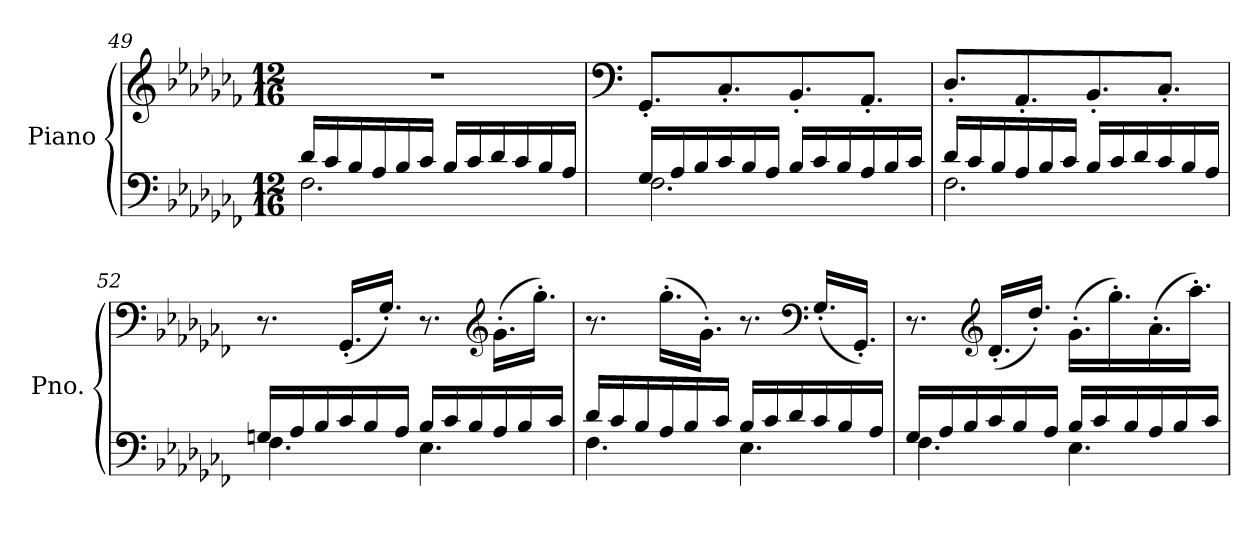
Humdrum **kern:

**kern	**kern
*part1	*part1
*staff2	*staff1
*I"Piano	*
*I'Pno.	*
*clefF4	*clefG2
*k[b-e-a-d-g-c-f-]	*k[b-e-a-d-g-c-f-]
*M12/16	*M12/16
=49	=49
*^	*
16d-/LL	2.F-\	2.r
16c-/	.	.
16B-/	.	.
16A-/	.	.
16B-/	.	.
16c-/JJ	.	.
16B-/LL	.	.
16c-/	.	.
16d-/	.	.
16c-/	.	.
16B-/	.	.
16A-/JJ	.	.
=50	=50	=50
*	*	*clefF4
16G-/LL	2.F-\	8.GG-'/L
16A-/	.	.
16B-/	.	.
16c-/	.	8.C-'/
16B-/	.	.
16A-/JJ	.	.
16B-/LL	.	8.BB-'/
16c-/	.	.
16B-/	.	.
16A-/	.	8.AA-'/J
16B-/	.	.
16c-/JJ	.	.
!!LO:LB:g=z
=51	=51	=51
16d-/LL	2.F-\	8.D-'/L
16c-/	.	.
16B-/	.	.
16A-/	.	8.AA-'/
16B-/	.	.
16c-/JJ	.	.
16B-/LL	.	8.BB-'/
16c-/	.	.
16d-/	.	.
16c-/	.	8.C-'/J
16B-/	.	.
16A-/JJ	.	.
=52	=52	=52
16Gn/LL	4.F-\	8.r
16A-/	.	.
16B-/	.	.
16c-/	.	(<16.GG-'/LL
16B-/	.	.
.	.	16.G-'/JJ)
16A-/JJ	.	.
16B-/LL	4.E-\	8.r
16c-/	.	.
16B-/	.	.
*	*	*clefG2
16A-/	.	(>16.g-'\LL
16B-/	.	.
.	.	16.gg-'\JJ)
16c-/JJ	.	.
=53	=53	=53
16d-/LL	4.F-\	8.r
16c-/	.	.
16B-/	.	.
16A-/	.	(>16.gg-'\LL
16B-/	.	.
.	.	16.g-'\JJ)
16c-/JJ	.	.
16B-/LL	4.E-\	8.r
16c-/	.	.
16d-/	.	.
*	*	*clefF4
16c-/	.	(<16.G-'/LL
16B-/	.	.
.	.	16.GG-'/JJ)
16A-/JJ	.	.
!!LO:LB:g=z
=54	=54	=54
16G-/LL	4.F-\	8.r
16A-/	.	.
16B-/	.	.
*	*	*clefG2
16c-/	.	(<16.d-'/LL
16B-/	.	.
.	.	16.dd-'/JJ)
16A-/JJ	.	.
16B-/LL	4.E-\	(>16.g-'\LL
16c-/	.	.
.	.	16.gg-'\)
16B-/	.	.
16A-/	.	(>16.a-'\
16B-/	.	.
.	.	16.aa-'\JJ)
16c-/JJ	.	.
*v	*v	*
=	=
*-	*-
